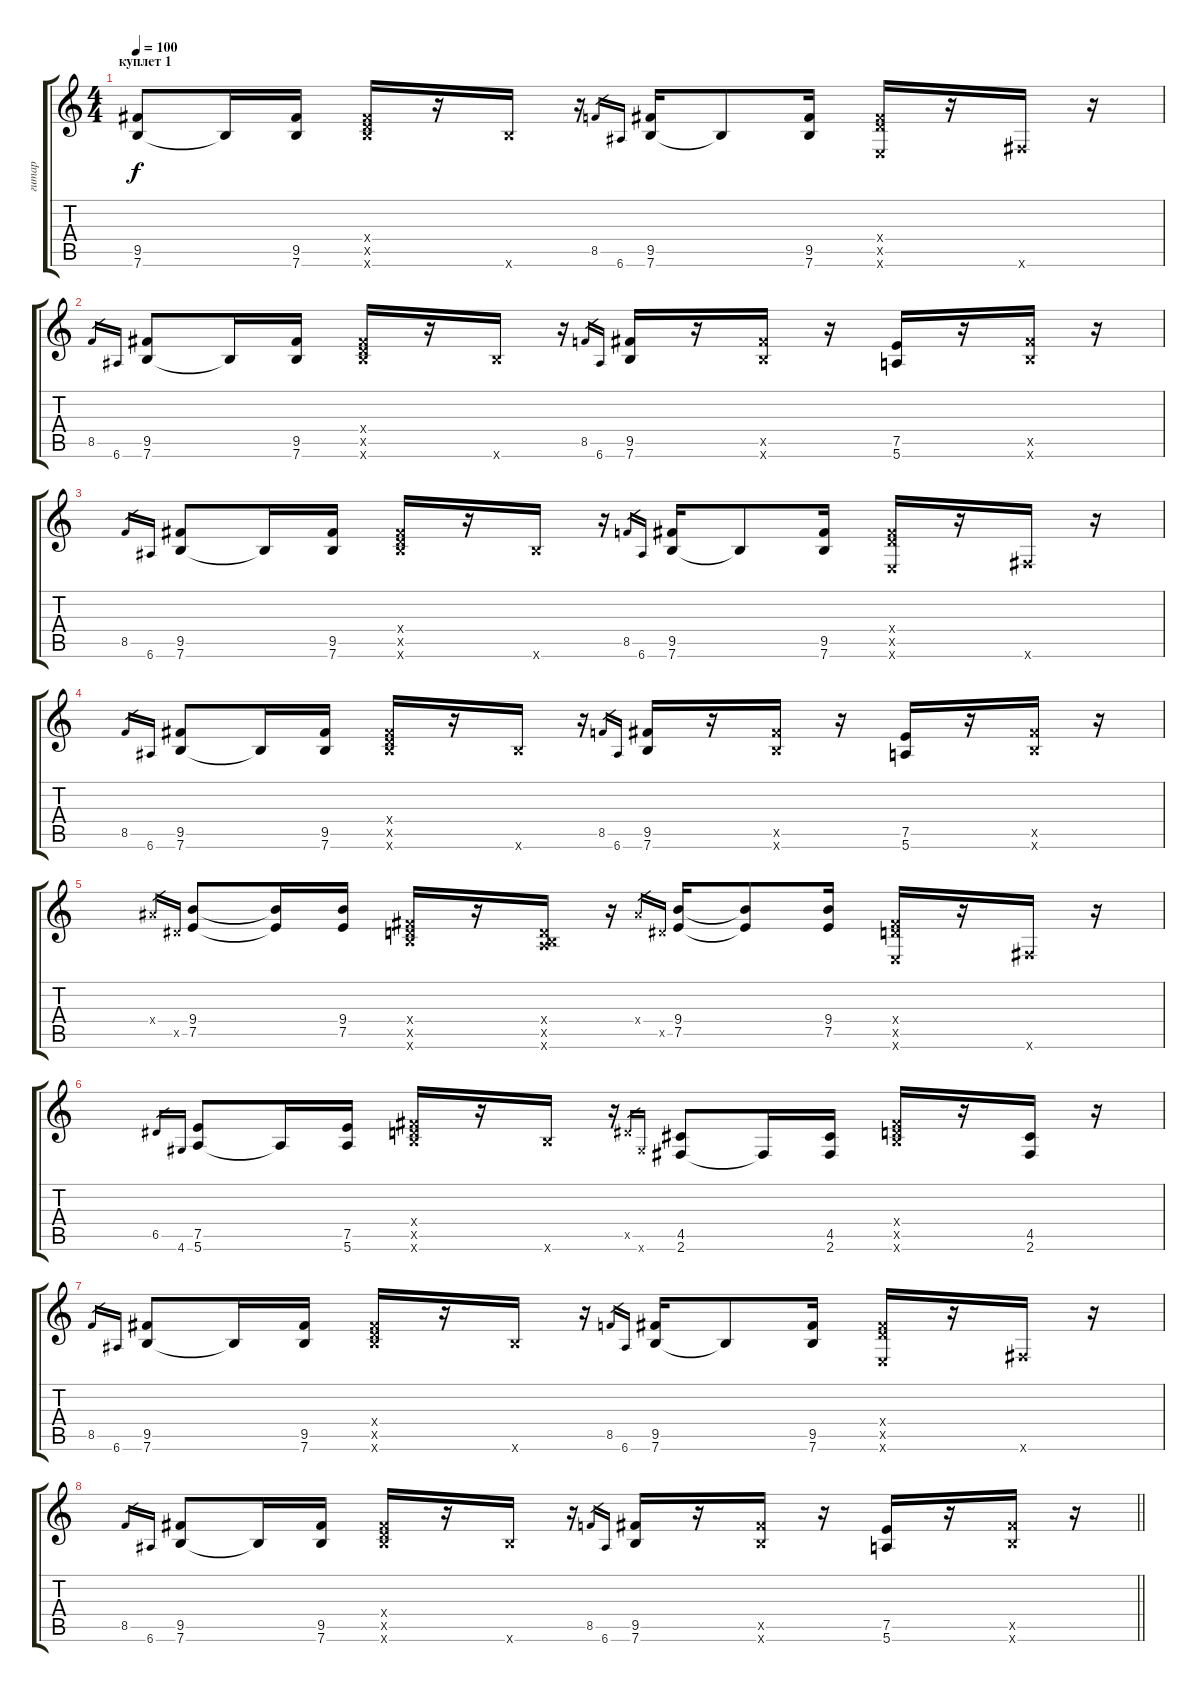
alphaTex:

\track ("гитар" "гитар") {instrument overdrivenguitar}
\staff {score tabs}
\tuning (E4 B3 G3 D3 A2 E2) {hide}
\ts (4 4)
\section ("" "куплет 1")
\tempo 100
\clef g2
\ks c
(9.5 7.6).8{dy f} 7.6{t}.16 (9.5 7.6).16 (0.4{x} 9.5{x} 7.6{x}).16 r.16 7.6{x}.16 r.16 8.5.16{gr} 6.6.16{gr} (9.5 7.6).16 7.6{t}.8 (9.5 7.6).16 (0.4{x} 9.5{x} 0.6{x}).16 r.16 2.6{x}.16 r.16 |
8.5.16{gr} 6.6.16{gr} (9.5 7.6).8 7.6{t}.16 (9.5 7.6).16 (0.4{x} 9.5{x} 7.6{x}).16 r.16 7.6{x}.16 r.16 8.5.16{gr} 6.6.16{gr} (9.5 7.6).16 r.16 (9.5{x} 7.6{x}).16 r.16 (7.5 5.6).16 r.16 (9.5{x} 7.6{x}).16 r.16 |
8.5.16{gr} 6.6.16{gr} (9.5 7.6).8 7.6{t}.16 (9.5 7.6).16 (0.4{x} 9.5{x} 7.6{x}).16 r.16 7.6{x}.16 r.16 8.5.16{gr} 6.6.16{gr} (9.5 7.6).16 7.6{t}.8 (9.5 7.6).16 (0.4{x} 9.5{x} 0.6{x}).16 r.16 2.6{x}.16 r.16 |
8.5.16{gr} 6.6.16{gr} (9.5 7.6).8 7.6{t}.16 (9.5 7.6).16 (0.4{x} 9.5{x} 7.6{x}).16 r.16 7.6{x}.16 r.16 8.5.16{gr} 6.6.16{gr} (9.5 7.6).16 r.16 (9.5{x} 7.6{x}).16 r.16 (7.5 5.6).16 r.16 (9.5{x} 7.6{x}).16 r.16 |
8.4{x}.16{gr} 6.5{x}.16{gr} (9.4 7.5).8 (9.4{t} 7.5{t}).16 (9.4 7.5).16 (0.4{x} 9.5{x} 7.6{x}).16 r.16 (0.4{x} 0.5{x} 7.6{x}).16 r.16 8.4{x}.16{gr} 6.5{x}.16{gr} (9.4 7.5).16 (9.4{t} 7.5{t}).8 (9.4 7.5).16 (0.4{x} 9.5{x} 0.6{x}).16 r.16 2.6{x}.16 r.16 |
6.5.16{gr} 4.6.16{gr} (7.5 5.6).8 5.6{t}.16 (7.5 5.6).16 (0.4{x} 9.5{x} 7.6{x}).16 r.16 7.6{x}.16 r.16 6.5{x}.16{gr} 4.6{x}.16{gr} (4.5 2.6).8 2.6{t}.16 (4.5 2.6).16 (0.4{x} 9.5{x} 7.6{x}).16 r.16 (4.5 2.6).16 r.16 |
8.5.16{gr} 6.6.16{gr} (9.5 7.6).8 7.6{t}.16 (9.5 7.6).16 (0.4{x} 9.5{x} 7.6{x}).16 r.16 7.6{x}.16 r.16 8.5.16{gr} 6.6.16{gr} (9.5 7.6).16 7.6{t}.8 (9.5 7.6).16 (0.4{x} 9.5{x} 0.6{x}).16 r.16 2.6{x}.16 r.16 |
\barLineRight lightlight
8.5.16{gr} 6.6.16{gr} (9.5 7.6).8 7.6{t}.16 (9.5 7.6).16 (0.4{x} 9.5{x} 7.6{x}).16 r.16 7.6{x}.16 r.16 8.5.16{gr} 6.6.16{gr} (9.5 7.6).16 r.16 (9.5{x} 7.6{x}).16 r.16 (7.5 5.6).16 r.16 (9.5{x} 7.6{x}).16 r.16
